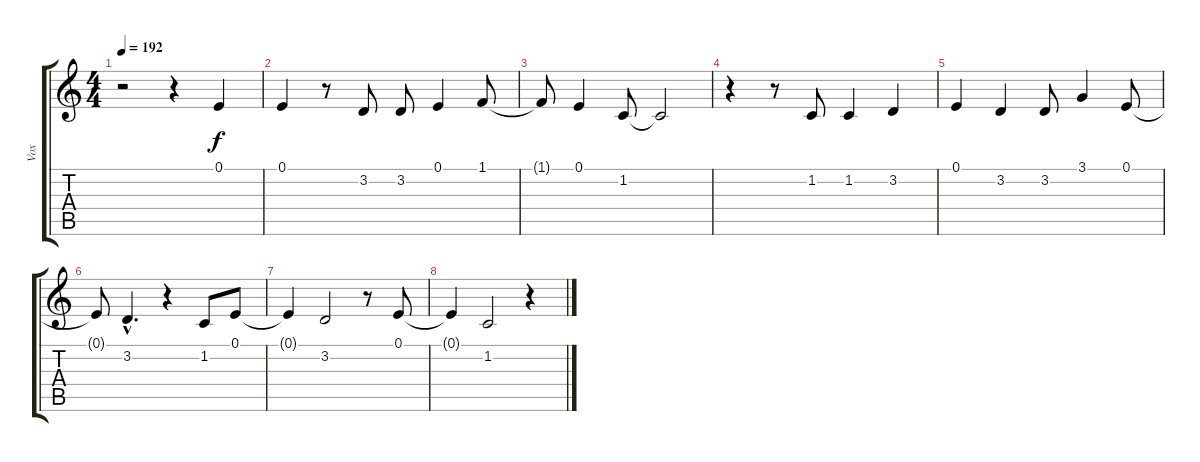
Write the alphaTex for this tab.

\track ("Vox" "Vox") {instrument clarinet}
\staff {score tabs}
\tuning (E4 B3 G3 D3 A2 E2) {hide}
\ts (4 4)
\tempo 192
\clef g2
\ks c
r.2{dy f} r.4 0.1.4 |
0.1.4 r.8 3.2.8 3.2.8 0.1.4 1.1.8 |
1.1{t}.8 0.1.4 1.2.8 1.2{t}.2 |
r.4 r.8 1.2.8 1.2.4 3.2.4 |
0.1.4 3.2.4 3.2.8 3.1.4 0.1.8 |
0.1{t}.8 3.2{hac}.4{d} r.4 1.2.8 0.1.8 |
0.1{t}.4 3.2.2 r.8 0.1.8 |
0.1{t}.4 1.2.2 r.4
